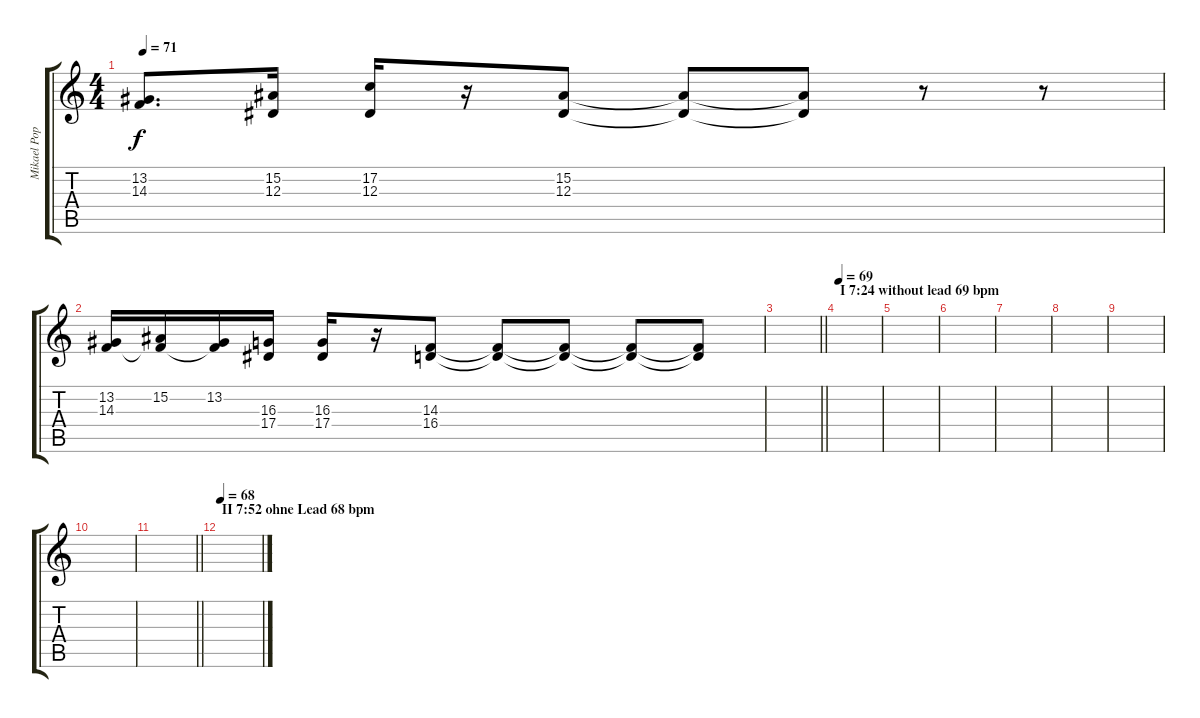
\track ("Mikael Popovic (Mellotron) C Tuning" "Mikael Pop") {instrument flute}
\staff {score tabs}
\tuning (C4 G3 Eb3 Bb2 F2 C2) {hide}
\ts (4 4)
\tempo 71
\clef g2
\ks c
(13.2 14.3).8{d dy f} (15.2 12.3).16 (17.2 12.3).16 r.16 (15.2 12.3).8 (15.2{t} 12.3{t}).8 (15.2{t} 12.3{t}).8 r.8 r.8 |
(13.2 14.3).16 (15.2 14.3{t}).16 (13.2 14.3{t}).16 (16.3 17.4).16 (16.3 17.4).16 r.16 (14.3 16.4).8 (14.3{t} 16.4{t}).8 (14.3{t} 16.4{t}).8 (14.3{t} 16.4{t}).8 (14.3{t} 16.4{t}).8 |
\barLineRight lightlight
|
\section ("" "I 7:24 without lead 69 bpm")
\tempo 69
|
|
|
|
|
|
|
\barLineRight lightlight
|
\section ("" "II 7:52 ohne Lead 68 bpm")
\tempo 68
